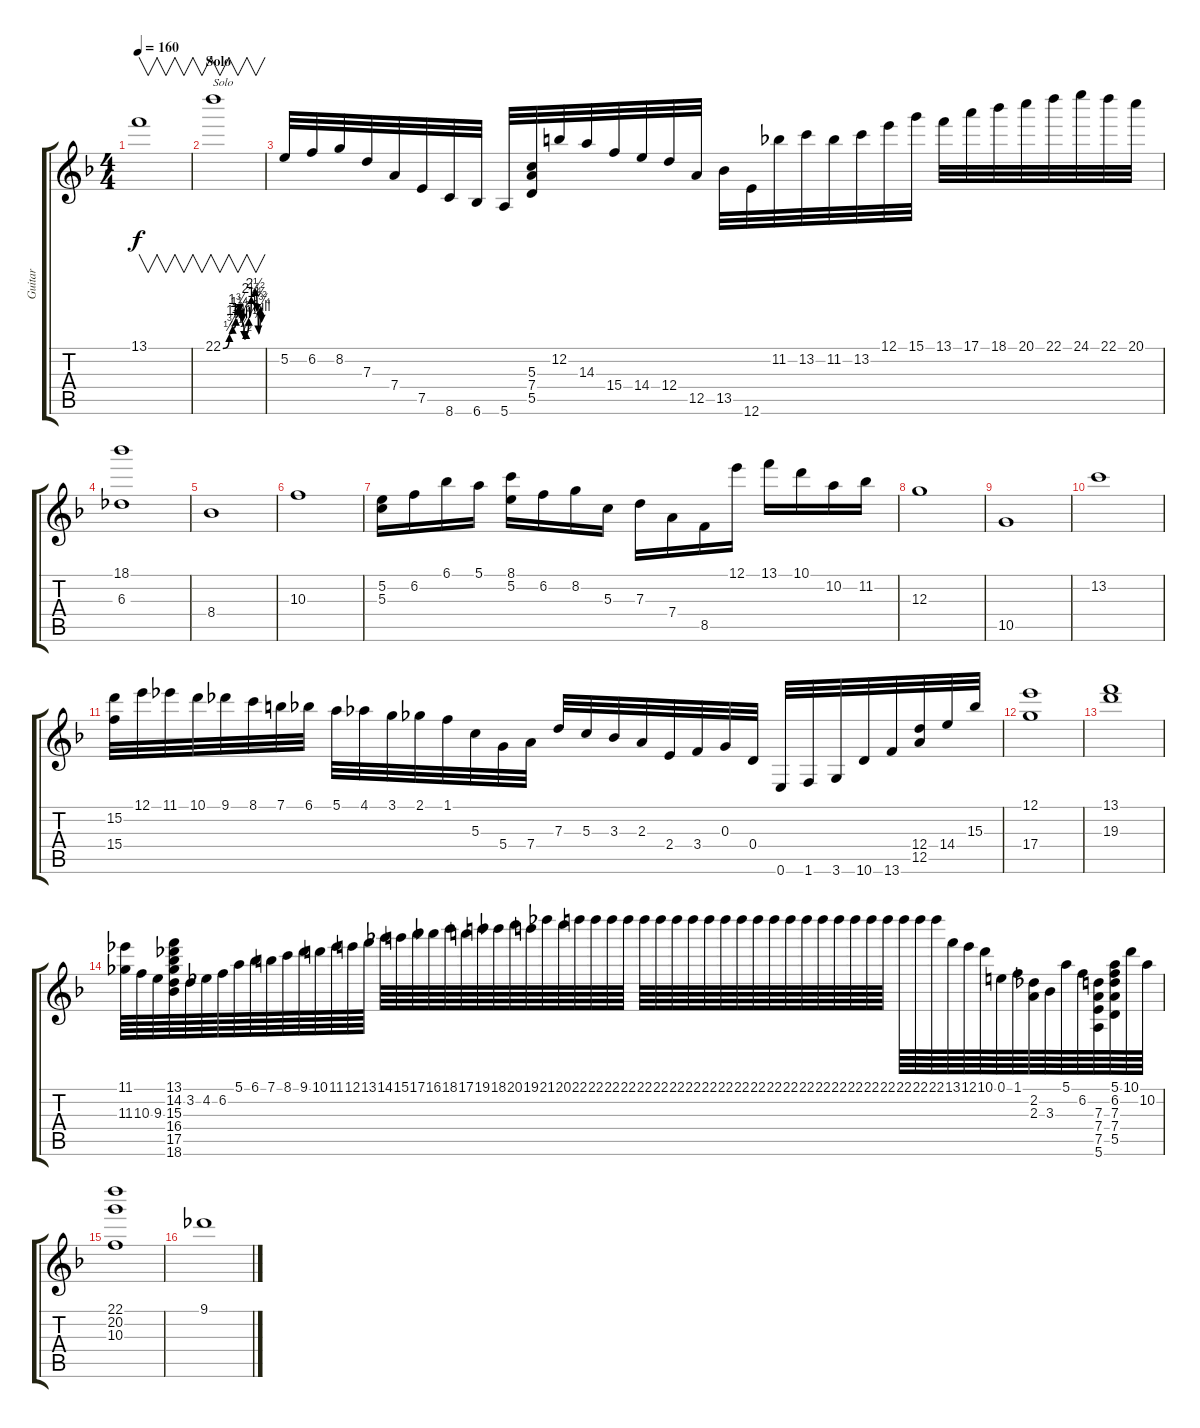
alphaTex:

\track ("Guitar" "Guitar") {instrument overdrivenguitar}
\staff {score tabs}
\tuning (E4 B3 G3 D3 A2 E2) {hide}
\ts (4 4)
\tempo 160
\clef g2
\ks dminor
13.1.1{v dy f} |
\section ("" "Solo")
22.1{be (custom 0 0 10 2 15 3 20 5 23 7 26 6 28 5 30 4 33 1 36 2 40 5 44 9 50 10 53 6 55 2 58 7 60 4)}.1{v txt "Solo"} |
5.2.32 6.2.32 8.2.32 7.3.32 7.4.32 7.5.32 8.6.32 6.6.32 5.6.32 (5.3 7.4 5.5).32 12.2.32 14.3.32 15.4.32 14.4.32 12.4.32 12.5.32 13.5.32 12.6.32 11.2.32 13.2.32 11.2.32 13.2.32 12.1.32 15.1.32 13.1.32 17.1.32 18.1.32 20.1.32 22.1.32 24.1.32 22.1.32 20.1.32 |
(18.1 6.3).1 |
8.4.1 |
10.3.1 |
(5.2 5.3).16 6.2.16 6.1.16 5.1.16 (8.1 5.2).16 6.2.16 8.2.16 5.3.16 7.3.16 7.4.16 8.5.16 12.1.16 13.1.16 10.1.16 10.2.16 11.2.16 |
12.3.1 |
10.5.1 |
13.2.1 |
(15.2 15.4).32 12.1.32 11.1.32 10.1.32 9.1.32 8.1.32 7.1.32 6.1.32 5.1.32 4.1.32 3.1.32 2.1.32 1.1.32 5.3.32 5.4.32 7.4.32 7.3.32 5.3.32 3.3.32 2.3.32 2.4.32 3.4.32 0.3.32 0.4.32 0.6.32 1.6.32 3.6.32 10.6.32 13.6.32 (12.4 12.5).32 14.4.32 15.3.32 |
(12.1 17.4).1 |
(13.1 19.3).1 |
(11.1 11.3).64 10.3.64 9.3.64 (13.1 14.2 15.3 16.4 17.5 18.6).64 3.2.64 4.2.64 6.2.64 5.1.64 6.1.64 7.1.64 8.1.64 9.1.64 10.1.64 11.1.64 12.1.64 13.1.64 14.1.64 15.1.64 17.1.64 16.1.64 18.1.64 17.1.64 19.1.64 18.1.64 20.1.64 19.1.64 21.1.64 20.1.64 22.1.64 22.1.64 22.1.64 22.1.64 22.1.64 22.1.64 22.1.64 22.1.64 22.1.64 22.1.64 22.1.64 22.1.64 22.1.64 22.1.64 22.1.64 22.1.64 22.1.64 22.1.64 22.1.64 22.1.64 22.1.64 22.1.64 22.1.64 13.1.64 12.1.64 10.1.64 0.1.64 1.1.64 (2.2 2.3).64 3.3.64 5.1.64 6.2.64 (7.3 7.4 7.5 5.6).64 (5.1 6.2 7.3 7.4 5.5).64 10.1.64 10.2.64 |
(22.1 20.2 10.3).1 |
9.1.1
